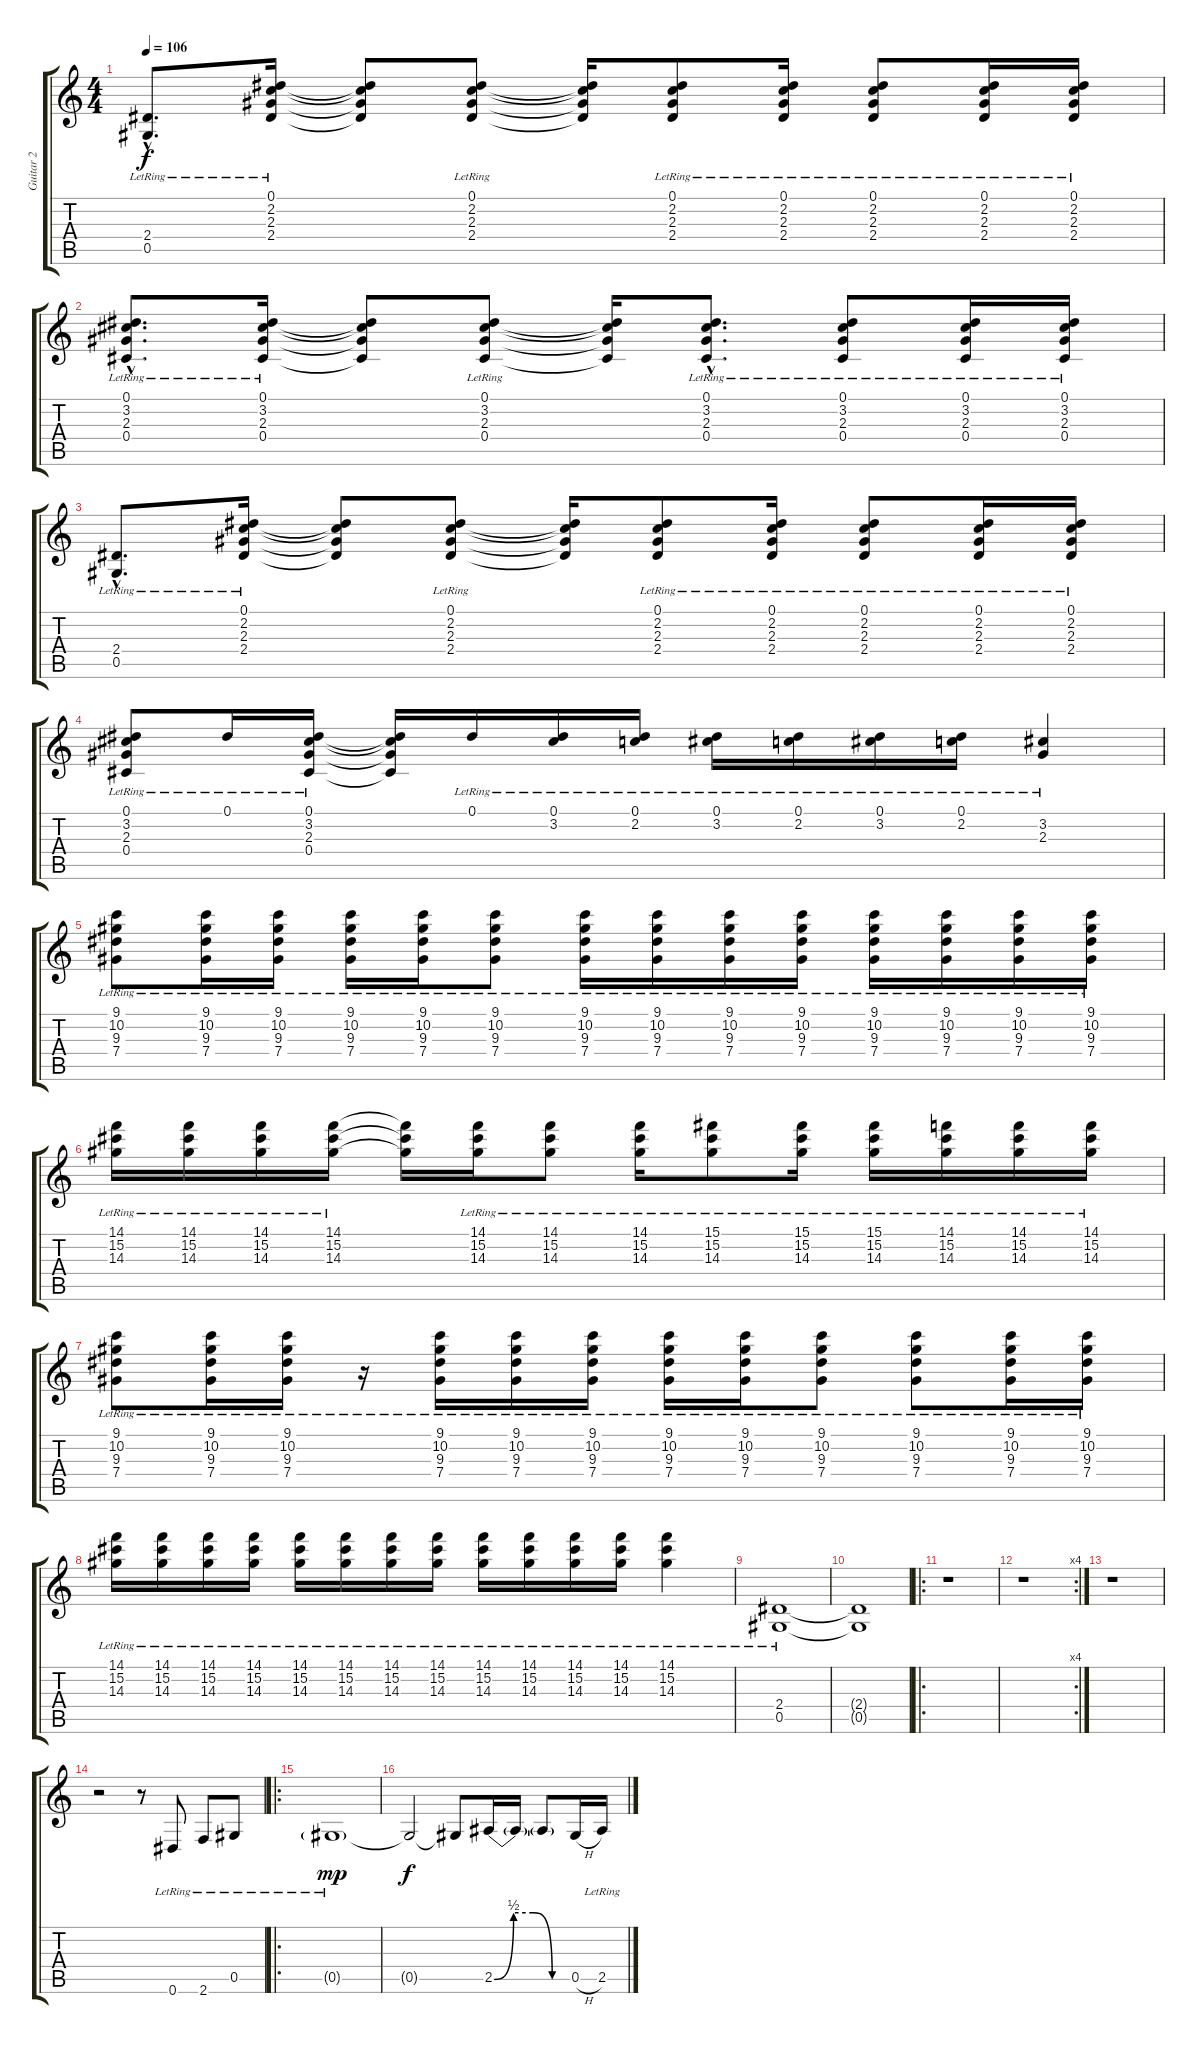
\track ("Guitar 2" "Guitar 2") {instrument distortionguitar}
\staff {score tabs}
\tuning (Eb4 Bb3 Gb3 Db3 Ab2 Eb2) {hide}
\ts (4 4)
\tempo 106
\clef g2
\ks c
(2.4{hac lr} 0.5{hac lr}).8{d dy f} (0.1{lr} 2.2{lr} 2.3{lr} 2.4{lr}).16 (0.1{t} 2.2{t} 2.3{t} 2.4{t}).8 (0.1{lr} 2.2{lr} 2.3{lr} 2.4{lr}).8 (0.1{t} 2.2{t} 2.3{t} 2.4{t}).16 (0.1{lr} 2.2{lr} 2.3{lr} 2.4{lr}).8 (0.1{lr} 2.2{lr} 2.3{lr} 2.4{lr}).16 (0.1{lr} 2.2{lr} 2.3{lr} 2.4{lr}).8 (0.1{lr} 2.2{lr} 2.3{lr} 2.4{lr}).16 (0.1{lr} 2.2{lr} 2.3{lr} 2.4{lr}).16 |
(0.1{hac lr} 3.2{hac lr} 2.3{hac lr} 0.4{hac lr}).8{d} (0.1{lr} 3.2{lr} 2.3{lr} 0.4{lr}).16 (0.1{t} 3.2{t} 2.3{t} 0.4{t}).8 (0.1{lr} 3.2{lr} 2.3{lr} 0.4{lr}).8 (0.1{t} 3.2{t} 2.3{t} 0.4{t}).16 (0.1{hac lr} 3.2{hac lr} 2.3{hac lr} 0.4{hac lr}).8{d} (0.1{lr} 3.2{lr} 2.3{lr} 0.4{lr}).8 (0.1{lr} 3.2{lr} 2.3{lr} 0.4{lr}).16 (0.1{lr} 3.2{lr} 2.3{lr} 0.4{lr}).16 |
(2.4{hac lr} 0.5{hac lr}).8{d} (0.1{lr} 2.2{lr} 2.3{lr} 2.4{lr}).16 (0.1{t} 2.2{t} 2.3{t} 2.4{t}).8 (0.1{lr} 2.2{lr} 2.3{lr} 2.4{lr}).8 (0.1{t} 2.2{t} 2.3{t} 2.4{t}).16 (0.1{lr} 2.2{lr} 2.3{lr} 2.4{lr}).8 (0.1{lr} 2.2{lr} 2.3{lr} 2.4{lr}).16 (0.1{lr} 2.2{lr} 2.3{lr} 2.4{lr}).8 (0.1{lr} 2.2{lr} 2.3{lr} 2.4{lr}).16 (0.1{lr} 2.2{lr} 2.3{lr} 2.4{lr}).16 |
(0.1{lr} 3.2{lr} 2.3{lr} 0.4{lr}).8 0.1{lr}.16 (0.1{lr} 3.2{lr} 2.3{lr} 0.4{lr}).16 (0.1{t} 3.2{t} 2.3{t} 0.4{t}).16 0.1{lr}.16 (0.1{lr} 3.2{lr}).16 (0.1{lr} 2.2{lr}).16 (0.1{lr} 3.2{lr}).16 (0.1{lr} 2.2{lr}).16 (0.1{lr} 3.2{lr}).16 (0.1{lr} 2.2{lr}).16 (3.2{lr} 2.3{lr}).4 |
(9.1{lr} 10.2{lr} 9.3{lr} 7.4{lr}).8 (9.1{lr} 10.2{lr} 9.3{lr} 7.4{lr}).16 (9.1{lr} 10.2{lr} 9.3{lr} 7.4{lr}).16 (9.1{lr} 10.2{lr} 9.3{lr} 7.4{lr}).16 (9.1{lr} 10.2{lr} 9.3{lr} 7.4{lr}).16 (9.1{lr} 10.2{lr} 9.3{lr} 7.4{lr}).8 (9.1{lr} 10.2{lr} 9.3{lr} 7.4{lr}).16 (9.1{lr} 10.2{lr} 9.3{lr} 7.4{lr}).16 (9.1{lr} 10.2{lr} 9.3{lr} 7.4{lr}).16 (9.1{lr} 10.2{lr} 9.3{lr} 7.4{lr}).16 (9.1{lr} 10.2{lr} 9.3{lr} 7.4{lr}).16 (9.1{lr} 10.2{lr} 9.3{lr} 7.4{lr}).16 (9.1{lr} 10.2{lr} 9.3{lr} 7.4{lr}).16 (9.1{lr} 10.2{lr} 9.3{lr} 7.4{lr}).16 |
(14.1{lr} 15.2{lr} 14.3{lr}).16 (14.1{lr} 15.2{lr} 14.3{lr}).16 (14.1{lr} 15.2{lr} 14.3{lr}).16 (14.1{lr} 15.2{lr} 14.3{lr}).16 (14.1{t} 15.2{t} 14.3{t}).16 (14.1{lr} 15.2{lr} 14.3{lr}).16 (14.1{lr} 15.2{lr} 14.3{lr}).8 (14.1{lr} 15.2{lr} 14.3{lr}).16 (15.1{lr} 15.2{lr} 14.3{lr}).8 (15.1{lr} 15.2{lr} 14.3{lr}).16 (15.1{lr} 15.2{lr} 14.3{lr}).16 (14.1{lr} 15.2{lr} 14.3{lr}).16 (14.1{lr} 15.2{lr} 14.3{lr}).16 (14.1{lr} 15.2{lr} 14.3{lr}).16 |
(9.1{lr} 10.2{lr} 9.3{lr} 7.4{lr}).8 (9.1{lr} 10.2{lr} 9.3{lr} 7.4{lr}).16 (9.1{lr} 10.2{lr} 9.3{lr} 7.4{lr}).16 r.16 (9.1{lr} 10.2{lr} 9.3{lr} 7.4{lr}).16 (9.1{lr} 10.2{lr} 9.3{lr} 7.4{lr}).16 (9.1{lr} 10.2{lr} 9.3{lr} 7.4{lr}).16 (9.1{lr} 10.2{lr} 9.3{lr} 7.4{lr}).16 (9.1{lr} 10.2{lr} 9.3{lr} 7.4{lr}).16 (9.1{lr} 10.2{lr} 9.3{lr} 7.4{lr}).8 (9.1{lr} 10.2{lr} 9.3{lr} 7.4{lr}).8 (9.1{lr} 10.2{lr} 9.3{lr} 7.4{lr}).16 (9.1{lr} 10.2{lr} 9.3{lr} 7.4{lr}).16 |
(14.1{lr} 15.2{lr} 14.3{lr}).16 (14.1{lr} 15.2{lr} 14.3{lr}).16 (14.1{lr} 15.2{lr} 14.3{lr}).16 (14.1{lr} 15.2{lr} 14.3{lr}).16 (14.1{lr} 15.2{lr} 14.3{lr}).16 (14.1{lr} 15.2{lr} 14.3{lr}).16 (14.1{lr} 15.2{lr} 14.3{lr}).16 (14.1{lr} 15.2{lr} 14.3{lr}).16 (14.1{lr} 15.2{lr} 14.3{lr}).16 (14.1{lr} 15.2{lr} 14.3{lr}).16 (14.1{lr} 15.2{lr} 14.3{lr}).16 (14.1{lr} 15.2{lr} 14.3{lr}).16 (14.1{lr} 15.2{lr} 14.3{lr}).4 |
(2.4{lr} 0.5{lr}).1 |
(2.4{t} 0.5{t}).1 |
\ro
r.1 |
\rc 4
r.1 |
r.1 |
r.2 r.8 0.6{lr}.8 2.6{lr}.8 0.5{lr}.8 |
\ro
0.5{g lr}.1{dy mp} |
0.5{t}.2{dy f} 0.5{t}.8 2.5{be (custom 0 0 15 2 30 2 45 0 60 0)}.16 2.5{t}.16 2.5{t}.8 0.5{h}.16 2.5{lr}.16
